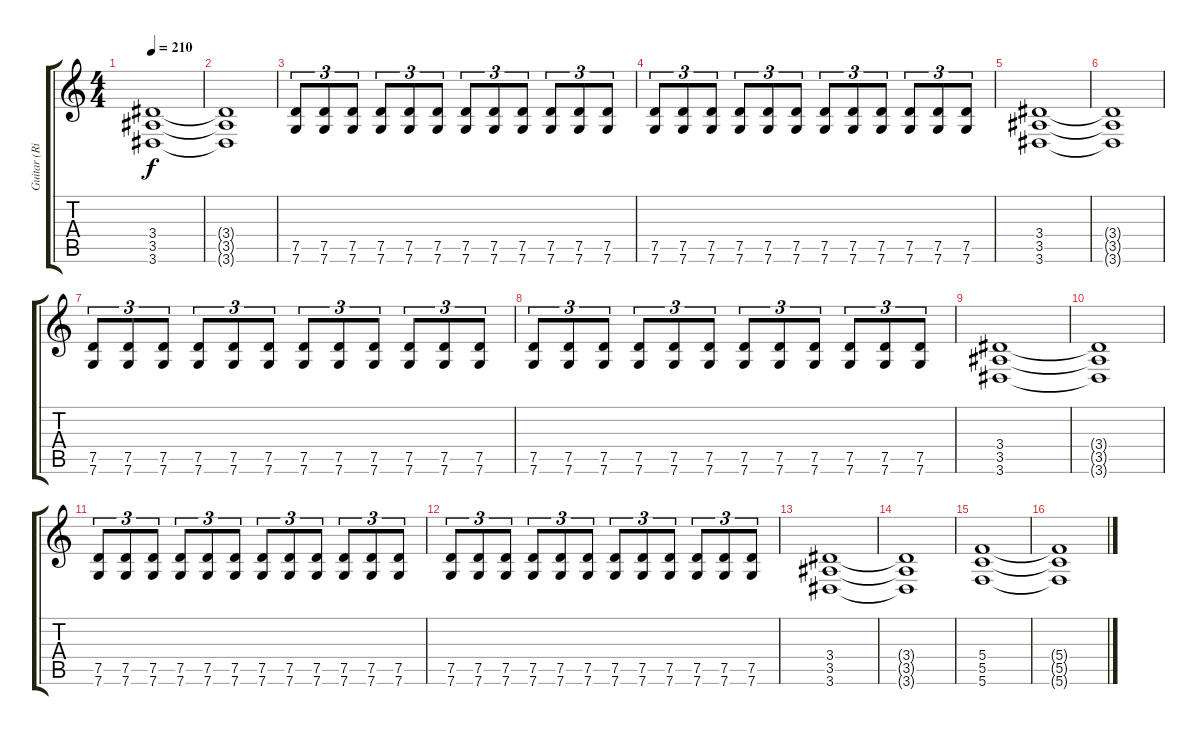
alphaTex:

\track ("Guitar (Right)" "Guitar (Ri") {instrument distortionguitar}
\staff {score tabs}
\tuning (D4 A3 F3 C3 G2 C2) {hide}
\ts (4 4)
\tempo 210
\clef g2
\ks c
(3.4 3.5 3.6).1{dy f} |
(3.4{t} 3.5{t} 3.6{t}).1 |
(7.5 7.6).8{tu (3 2)} (7.5 7.6).8{tu (3 2)} (7.5 7.6).8{tu (3 2)} (7.5 7.6).8{tu (3 2)} (7.5 7.6).8{tu (3 2)} (7.5 7.6).8{tu (3 2)} (7.5 7.6).8{tu (3 2)} (7.5 7.6).8{tu (3 2)} (7.5 7.6).8{tu (3 2)} (7.5 7.6).8{tu (3 2)} (7.5 7.6).8{tu (3 2)} (7.5 7.6).8{tu (3 2)} |
(7.5 7.6).8{tu (3 2)} (7.5 7.6).8{tu (3 2)} (7.5 7.6).8{tu (3 2)} (7.5 7.6).8{tu (3 2)} (7.5 7.6).8{tu (3 2)} (7.5 7.6).8{tu (3 2)} (7.5 7.6).8{tu (3 2)} (7.5 7.6).8{tu (3 2)} (7.5 7.6).8{tu (3 2)} (7.5 7.6).8{tu (3 2)} (7.5 7.6).8{tu (3 2)} (7.5 7.6).8{tu (3 2)} |
(3.4 3.5 3.6).1 |
(3.4{t} 3.5{t} 3.6{t}).1 |
(7.5 7.6).8{tu (3 2)} (7.5 7.6).8{tu (3 2)} (7.5 7.6).8{tu (3 2)} (7.5 7.6).8{tu (3 2)} (7.5 7.6).8{tu (3 2)} (7.5 7.6).8{tu (3 2)} (7.5 7.6).8{tu (3 2)} (7.5 7.6).8{tu (3 2)} (7.5 7.6).8{tu (3 2)} (7.5 7.6).8{tu (3 2)} (7.5 7.6).8{tu (3 2)} (7.5 7.6).8{tu (3 2)} |
(7.5 7.6).8{tu (3 2)} (7.5 7.6).8{tu (3 2)} (7.5 7.6).8{tu (3 2)} (7.5 7.6).8{tu (3 2)} (7.5 7.6).8{tu (3 2)} (7.5 7.6).8{tu (3 2)} (7.5 7.6).8{tu (3 2)} (7.5 7.6).8{tu (3 2)} (7.5 7.6).8{tu (3 2)} (7.5 7.6).8{tu (3 2)} (7.5 7.6).8{tu (3 2)} (7.5 7.6).8{tu (3 2)} |
(3.4 3.5 3.6).1 |
(3.4{t} 3.5{t} 3.6{t}).1 |
(7.5 7.6).8{tu (3 2)} (7.5 7.6).8{tu (3 2)} (7.5 7.6).8{tu (3 2)} (7.5 7.6).8{tu (3 2)} (7.5 7.6).8{tu (3 2)} (7.5 7.6).8{tu (3 2)} (7.5 7.6).8{tu (3 2)} (7.5 7.6).8{tu (3 2)} (7.5 7.6).8{tu (3 2)} (7.5 7.6).8{tu (3 2)} (7.5 7.6).8{tu (3 2)} (7.5 7.6).8{tu (3 2)} |
(7.5 7.6).8{tu (3 2)} (7.5 7.6).8{tu (3 2)} (7.5 7.6).8{tu (3 2)} (7.5 7.6).8{tu (3 2)} (7.5 7.6).8{tu (3 2)} (7.5 7.6).8{tu (3 2)} (7.5 7.6).8{tu (3 2)} (7.5 7.6).8{tu (3 2)} (7.5 7.6).8{tu (3 2)} (7.5 7.6).8{tu (3 2)} (7.5 7.6).8{tu (3 2)} (7.5 7.6).8{tu (3 2)} |
(3.4 3.5 3.6).1 |
(3.4{t} 3.5{t} 3.6{t}).1 |
(5.4 5.5 5.6).1 |
(5.4{t} 5.5{t} 5.6{t}).1
